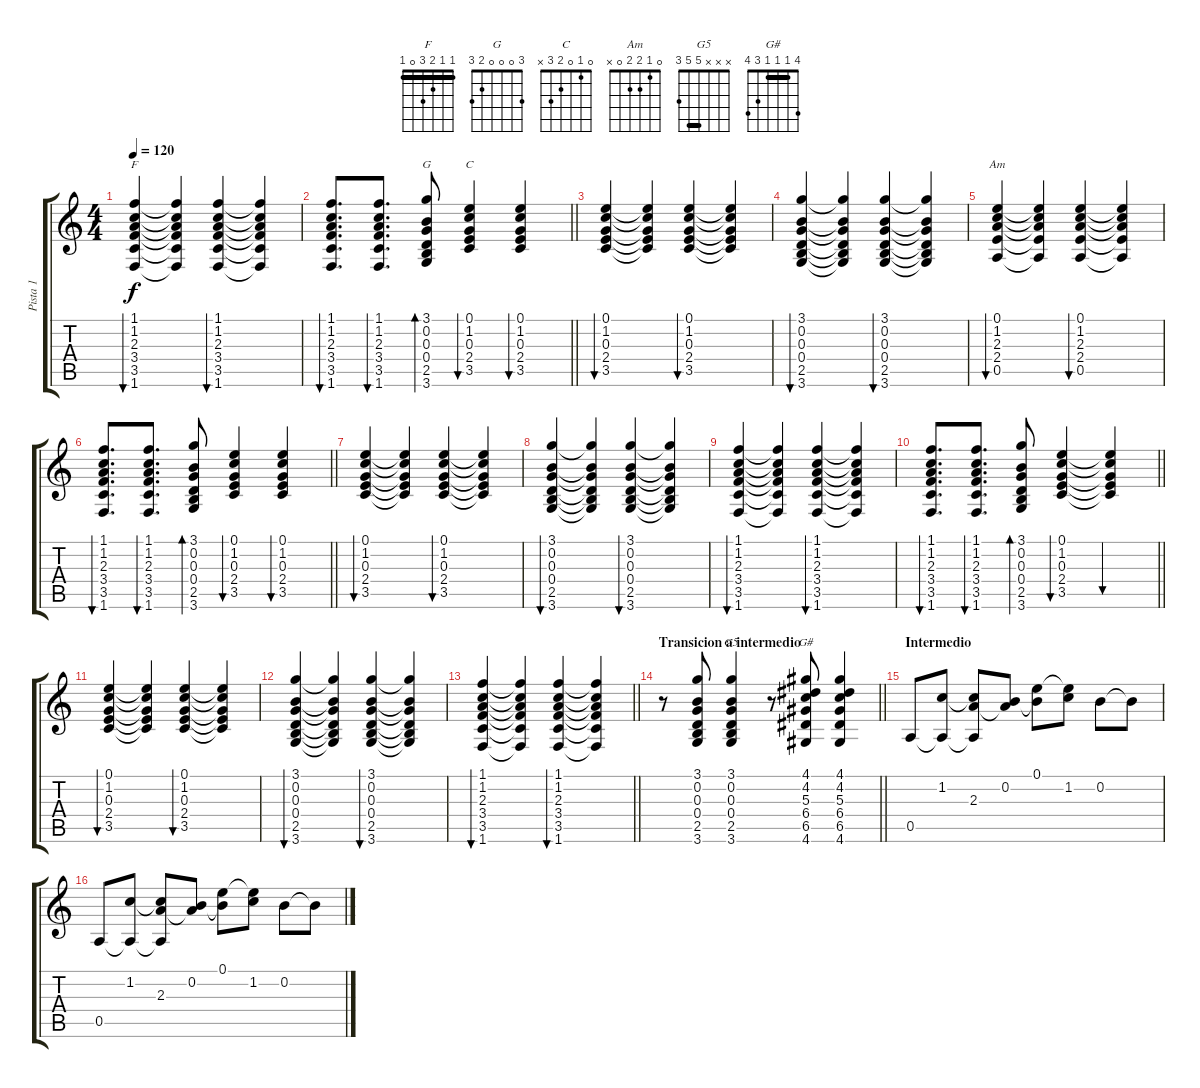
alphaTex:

\track ("Pista 1" "Pista 1") {instrument acousticguitarnylon}
\staff {score tabs}
\tuning (E4 B3 G3 D3 A2 E2) {hide}
\chord ("F" 1 1 2 3 0 1) {barre 1}
\chord ("G" 3 0 0 0 2 3)
\chord ("C" 0 1 0 2 3 x)
\chord ("Am" 0 1 2 2 0 x)
\chord ("G5" x x x 5 5 3) {barre 5}
\chord ("G#" 4 1 1 1 3 4) {barre 1}
\ts (4 4)
\tempo 120
\clef g2
\ks c
(1.1 1.2 2.3 3.4 3.5 1.6).4{bu 60 ch "F" dy f} (1.1{t} 1.2{t} 2.3{t} 3.4{t} 3.5{t} 1.6{t}).4 (1.1 1.2 2.3 3.4 3.5 1.6).4{bu 60} (1.1{t} 1.2{t} 2.3{t} 3.4{t} 3.5{t} 1.6{t}).4 |
\barLineRight lightlight
(1.1 1.2 2.3 3.4 3.5 1.6).8{d bu 60} (1.1 1.2 2.3 3.4 3.5 1.6).8{d bu 60} (3.1 0.2 0.3 0.4 2.5 3.6).8{bd 60 ch "G"} (0.1 1.2 0.3 2.4 3.5).4{bu 60 ch "C"} (0.1 1.2 0.3 2.4 3.5).4{bu 60} |
(0.1 1.2 0.3 2.4 3.5).4{bu 60} (0.1{t} 1.2{t} 0.3{t} 2.4{t} 3.5{t}).4 (0.1 1.2 0.3 2.4 3.5).4{bu 60} (0.1{t} 1.2{t} 0.3{t} 2.4{t} 3.5{t}).4 |
(3.1 0.2 0.3 0.4 2.5 3.6).4{bu 60} (3.1{t} 0.2{t} 0.3{t} 0.4{t} 2.5{t} 3.6{t}).4 (3.1 0.2 0.3 0.4 2.5 3.6).4{bu 60} (3.1{t} 0.2{t} 0.3{t} 0.4{t} 2.5{t} 3.6{t}).4 |
(0.1 1.2 2.3 2.4 0.5).4{bu 60 ch "Am"} (0.1{t} 1.2{t} 2.3{t} 2.4{t} 0.5{t}).4 (0.1 1.2 2.3 2.4 0.5).4{bu 60} (0.1{t} 1.2{t} 2.3{t} 2.4{t} 0.5{t}).4 |
\barLineRight lightlight
(1.1 1.2 2.3 3.4 3.5 1.6).8{d bu 60} (1.1 1.2 2.3 3.4 3.5 1.6).8{d bu 60} (3.1 0.2 0.3 0.4 2.5 3.6).8{bd 60} (0.1 1.2 0.3 2.4 3.5).4{bu 60} (0.1 1.2 0.3 2.4 3.5).4{bu 60} |
(0.1 1.2 0.3 2.4 3.5).4{bu 60} (0.1{t} 1.2{t} 0.3{t} 2.4{t} 3.5{t}).4 (0.1 1.2 0.3 2.4 3.5).4{bu 60} (0.1{t} 1.2{t} 0.3{t} 2.4{t} 3.5{t}).4 |
(3.1 0.2 0.3 0.4 2.5 3.6).4{bu 60} (3.1{t} 0.2{t} 0.3{t} 0.4{t} 2.5{t} 3.6{t}).4 (3.1 0.2 0.3 0.4 2.5 3.6).4{bu 60} (3.1{t} 0.2{t} 0.3{t} 0.4{t} 2.5{t} 3.6{t}).4 |
(1.1 1.2 2.3 3.4 3.5 1.6).4{bu 60} (1.1{t} 1.2{t} 2.3{t} 3.4{t} 3.5{t} 1.6{t}).4 (1.1 1.2 2.3 3.4 3.5 1.6).4{bu 60} (1.1{t} 1.2{t} 2.3{t} 3.4{t} 3.5{t} 1.6{t}).4 |
\barLineRight lightlight
(1.1 1.2 2.3 3.4 3.5 1.6).8{d bu 60} (1.1 1.2 2.3 3.4 3.5 1.6).8{d bu 60} (3.1 0.2 0.3 0.4 2.5 3.6).8{bd 60} (0.1 1.2 0.3 2.4 3.5).4{bu 60} (0.1{t} 1.2{t} 0.3{t} 2.4{t} 3.5{t}).4{bu 60} |
(0.1 1.2 0.3 2.4 3.5).4{bu 60} (0.1{t} 1.2{t} 0.3{t} 2.4{t} 3.5{t}).4 (0.1 1.2 0.3 2.4 3.5).4{bu 60} (0.1{t} 1.2{t} 0.3{t} 2.4{t} 3.5{t}).4 |
(3.1 0.2 0.3 0.4 2.5 3.6).4{bu 60} (3.1{t} 0.2{t} 0.3{t} 0.4{t} 2.5{t} 3.6{t}).4 (3.1 0.2 0.3 0.4 2.5 3.6).4{bu 60} (3.1{t} 0.2{t} 0.3{t} 0.4{t} 2.5{t} 3.6{t}).4 |
\barLineRight lightlight
(1.1 1.2 2.3 3.4 3.5 1.6).4{bu 60} (1.1{t} 1.2{t} 2.3{t} 3.4{t} 3.5{t} 1.6{t}).4 (1.1 1.2 2.3 3.4 3.5 1.6).4{bu 60} (1.1{t} 1.2{t} 2.3{t} 3.4{t} 3.5{t} 1.6{t}).4 |
\section ("" "Transicion a intermedio")
\barLineRight lightlight
r.8 (3.1 0.2 0.3 0.4 2.5 3.6).8 (3.1 0.2 0.3 0.4 2.5 3.6).4{ch "G5"} r.8 (4.1 4.2 5.3 6.4 6.5 4.6).8{ch "G#"} (4.1 4.2 5.3 6.4 6.5 4.6).4 |
\section ("" "Intermedio")
0.5.8 (1.2 0.5{t}).8 (1.2{t} 2.3 0.5{t}).8 (0.2 2.3{t}).8 (0.1 0.2{t}).8 (0.1{t} 1.2).8 0.2.8 0.2{t}.8 |
0.5.8 (1.2 0.5{t}).8 (1.2{t} 2.3 0.5{t}).8 (0.2 2.3{t}).8 (0.1 0.2{t}).8 (0.1{t} 1.2).8 0.2.8 0.2{t}.8
